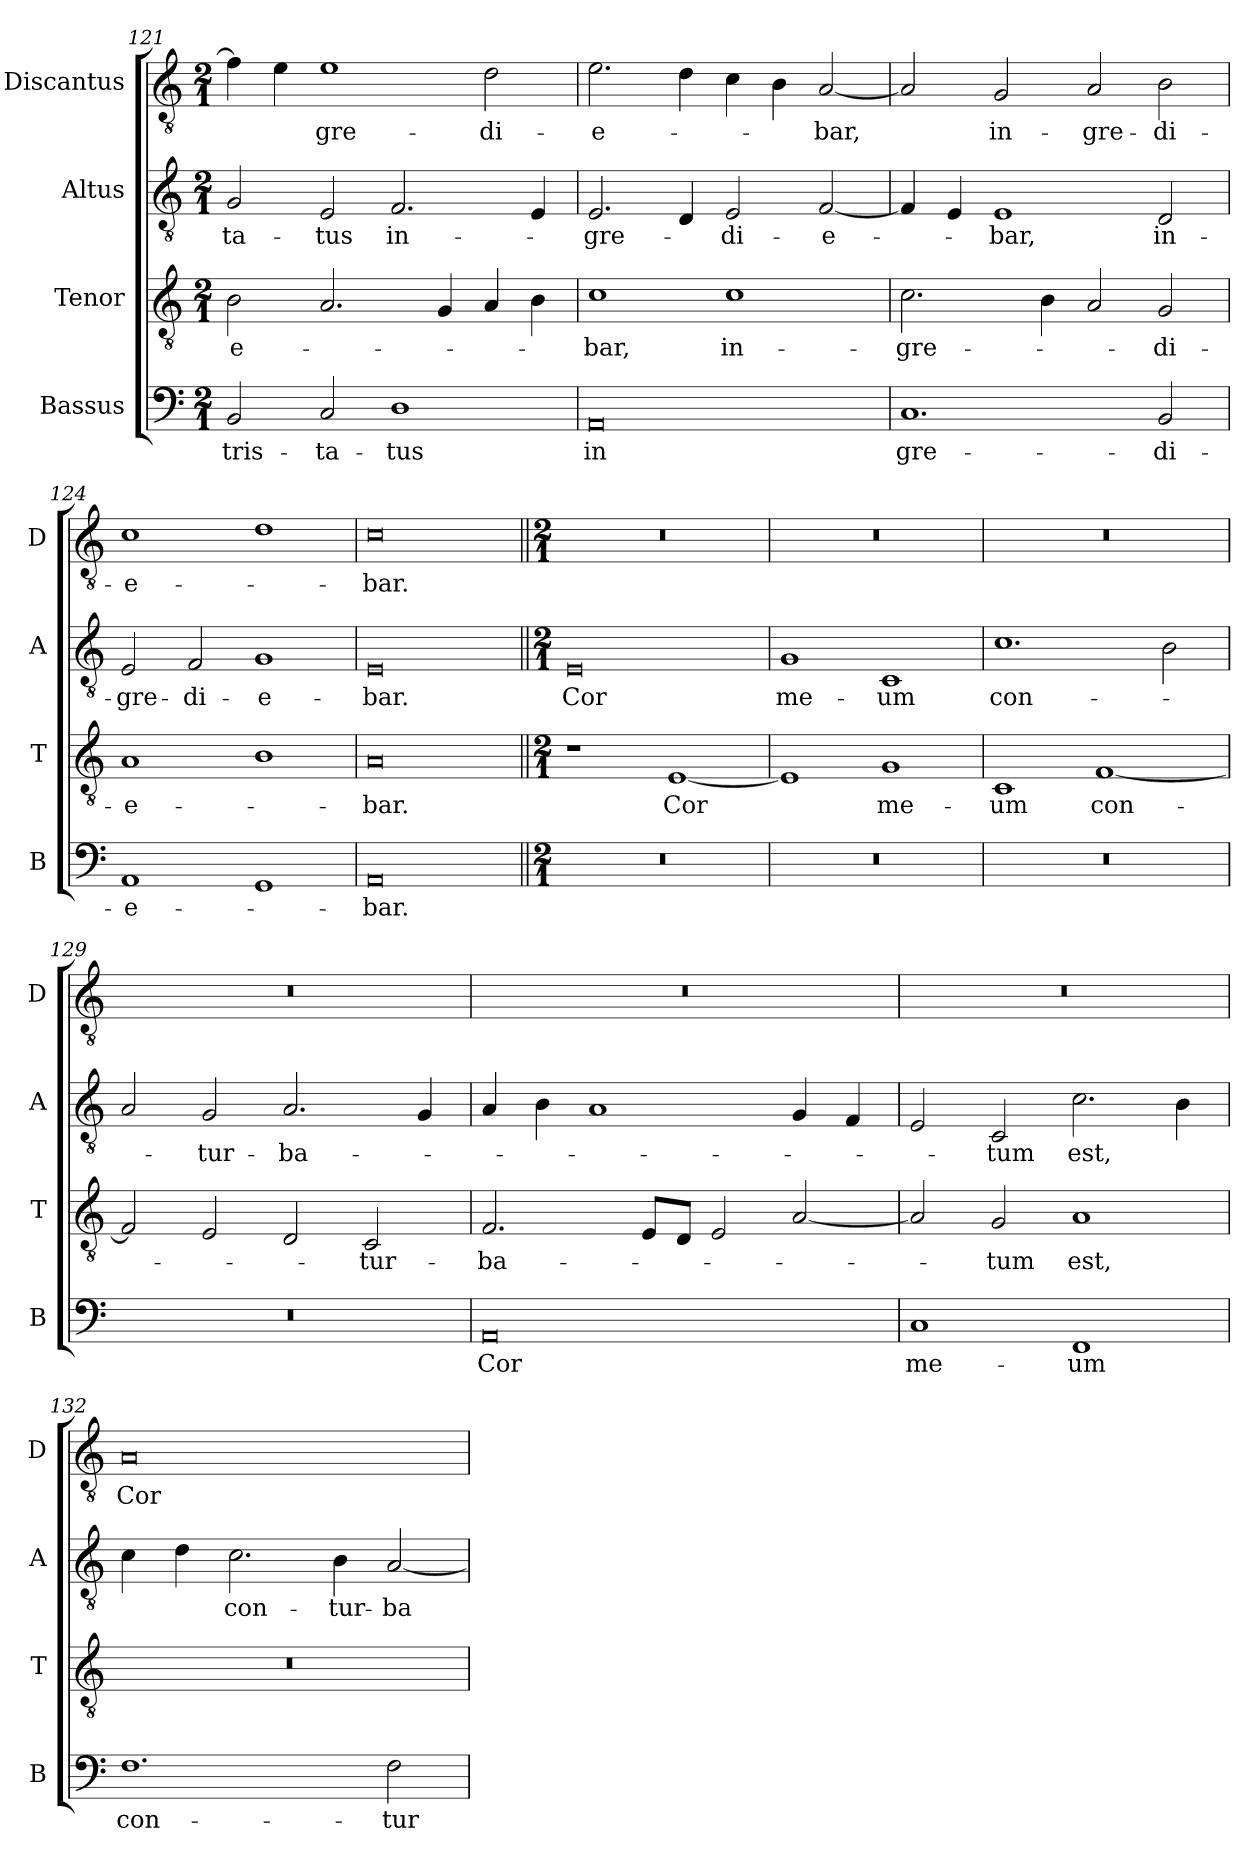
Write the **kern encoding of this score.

**kern	**text	**kern	**text	**kern	**text	**kern	**text
*part4	*part4	*part3	*part3	*part2	*part2	*part1	*part1
*staff4	*staff4	*staff3	*staff3	*staff2	*staff2	*staff1	*staff1
*I"Bassus	*	*I"Tenor	*	*I"Altus	*	*I"Discantus	*
*I'B	*	*I'T	*	*I'A	*	*I'D	*
*clefF4	*	*clefGv2	*	*clefGv2	*	*clefGv2	*
*k[]	*	*k[]	*	*k[]	*	*k[]	*
*M2/1	*	*M2/1	*	*M2/1	*	*M2/1	*
=121	=121	=121	=121	=121	=121	=121	=121
2BB/	-tris-	2B\	-e-	2G/	-ta-	4f\]	.
.	.	.	.	.	.	4e\	.
2C/	-ta-	2.A/	.	2E/	-tus	1e	-gre-
1D	-tus	.	.	2.F/	in-	.	.
.	.	4G/	.	.	.	.	.
.	.	4A/	.	.	.	2d\	-di-
.	.	4B\	.	4E/	.	.	.
=122	=122	=122	=122	=122	=122	=122	=122
0AA	in	1c	-bar,	2.E/	-gre-	2.e\	-e-
.	.	.	.	4D/	.	4d\	.
.	.	1c	in-	2E/	-di-	4c\	.
.	.	.	.	.	.	4B\	.
.	.	.	.	[2F/	-e-	[2A/	-bar,
=123	=123	=123	=123	=123	=123	=123	=123
1.C	gre-	2.c\	-gre-	4F/]	.	2A/]	.
.	.	.	.	4E/	.	.	.
.	.	.	.	1E	-bar,	2G/	in-
.	.	4B\	.	.	.	.	.
.	.	2A/	.	.	.	2A/	-gre-
2BB/	-di-	2G/	-di-	2D/	in-	2B\	-di-
=124	=124	=124	=124	=124	=124	=124	=124
1AA	-e-	1A	-e-	2E/	gre-	1c	-e-
.	.	.	.	2F/	-di-	.	.
1GG	.	1B	.	1G	-e-	1d	.
=125	=125	=125	=125	=125	=125	=125	=125
0AA	-bar.	0A	-bar.	0E	-bar.	0c	-bar.
!!LO:LB:g=z
=126||	=126||	=126||	=126||	=126||	=126||	=126||	=126||
*M2/1	*	*M2/1	*	*M2/1	*	*M2/1	*
0r	.	1r	.	0E	Cor	0r	.
.	.	[1E	Cor	.	.	.	.
=127	=127	=127	=127	=127	=127	=127	=127
0r	.	1E]	.	1G	me-	0r	.
.	.	1G	me-	1C	-um	.	.
=128	=128	=128	=128	=128	=128	=128	=128
0r	.	1C	-um	1.c	con-	0r	.
.	.	[1F	con-	.	.	.	.
.	.	.	.	2B\	.	.	.
=129	=129	=129	=129	=129	=129	=129	=129
0r	.	2F/]	.	2A/	.	0r	.
.	.	2E/	.	2G/	-tur-	.	.
.	.	2D/	.	2.A/	-ba-	.	.
.	.	2C/	-tur-	.	.	.	.
.	.	.	.	4G/	.	.	.
=130	=130	=130	=130	=130	=130	=130	=130
0AA	Cor	2.F/	-ba-	4A/	.	0r	.
.	.	.	.	4B\	.	.	.
.	.	.	.	1A	.	.	.
.	.	8E/L	.	.	.	.	.
.	.	8D/J	.	.	.	.	.
.	.	2E/	.	.	.	.	.
.	.	[2A/	.	4G/	.	.	.
.	.	.	.	4F/	.	.	.
=131	=131	=131	=131	=131	=131	=131	=131
1C	me-	2A/]	.	2E/	.	0r	.
.	.	2G/	-tum	2C/	-tum	.	.
1FF	-um	1A	est,	2.c\	est,	.	.
.	.	.	.	4B\	.	.	.
=132	=132	=132	=132	=132	=132	=132	=132
1.F	con-	0r	.	4c\	.	0A	Cor
.	.	.	.	4d\	.	.	.
.	.	.	.	2.c\	con-	.	.
.	.	.	.	4B\	-tur-	.	.
2F\	-tur-	.	.	[2A/	-ba-	.	.
=	=	=	=	=	=	=	=
*-	*-	*-	*-	*-	*-	*-	*-
